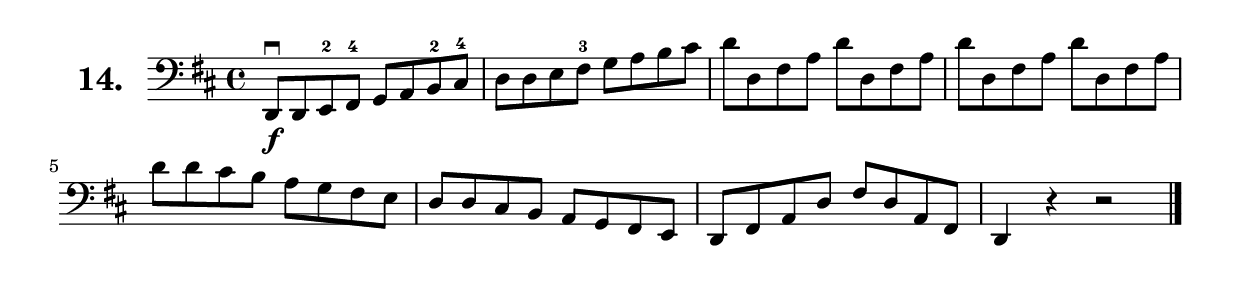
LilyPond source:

\version "2.18.2"

\score {
  \new StaffGroup = "" \with {
        instrumentName = \markup { \bold \huge { \larger "14." }}
      }
  <<
    \new Staff = "celloI"
    \relative c {
      \clef bass
      \key d \major
      \time 4/4

      d,8\downbow\f d e-2 fis-4 g a b-2 cis-4 | %01 
      d d e fis-3 g a b cis                   | %02
      d d, fis a d d, fis a                   | %03
      d d, fis a d d, fis a                   | %04
      d d cis b a g fis e                     | %05
      d d cis b a g fis e                     | %06
      d fis a d fis d a fis                   | %07
      d4 r r2 \bar "|."                         %08

    }
  >>
  \layout {}
  \header {
    composer = "Sebastian Lee"
  }
}
